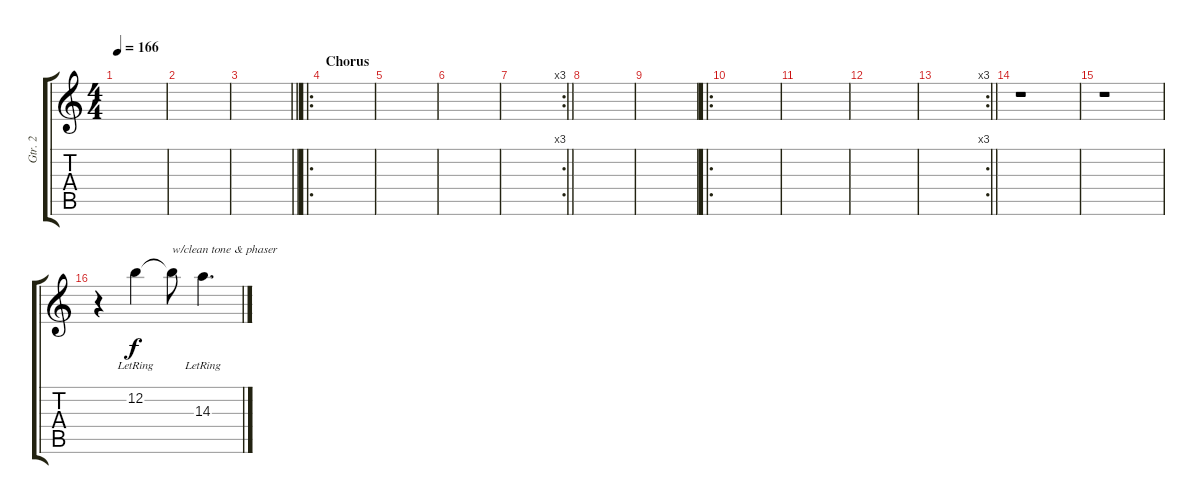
\track ("Gtr. 2" "Gtr. 2") {instrument electricguitarclean}
\staff {score tabs}
\tuning (E4 B3 G3 D3 A2 E2) {hide}
\ts (4 4)
\tempo 166
\clef g2
\ks c
|
|
\barLineRight lightlight
|
\ro
\section ("" "Chorus")
|
|
|
\rc 3
\barLineRight lightlight
|
|
|
\ro
|
|
|
\rc 3
\barLineRight lightlight
|
r.1 |
r.1 |
r.4 12.2{lr}.4 12.2{t}.8{txt "w/clean tone & phaser"} 14.3{lr}.4{d}
